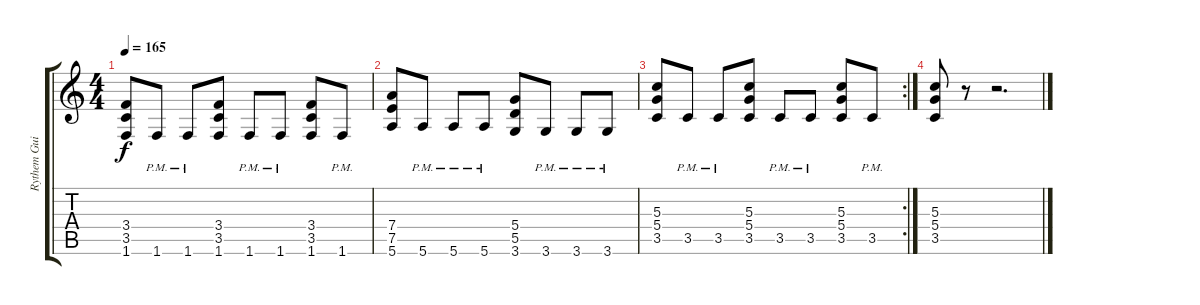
\track ("Rythem Guitar" "Rythem Gui") {instrument distortionguitar}
\staff {score tabs}
\tuning (E4 B3 G3 D3 A2 E2) {hide}
\ts (4 4)
\tempo 165
\clef g2
\ks c
(3.4 3.5 1.6).8{dy f} 1.6{pm}.8 1.6{pm}.8 (3.4 3.5 1.6).8 1.6{pm}.8 1.6{pm}.8 (3.4 3.5 1.6).8 1.6{pm}.8 |
(7.4 7.5 5.6).8 5.6{pm}.8 5.6{pm}.8 5.6{pm}.8 (5.4 5.5 3.6).8 3.6{pm}.8 3.6{pm}.8 3.6{pm}.8 |
\rc 2
(5.3 5.4 3.5).8 3.5{pm}.8 3.5{pm}.8 (5.3 5.4 3.5).8 3.5{pm}.8 3.5{pm}.8 (5.3 5.4 3.5).8 3.5{pm}.8 |
(5.3 5.4 3.5).8 r.8 r.2{d}
